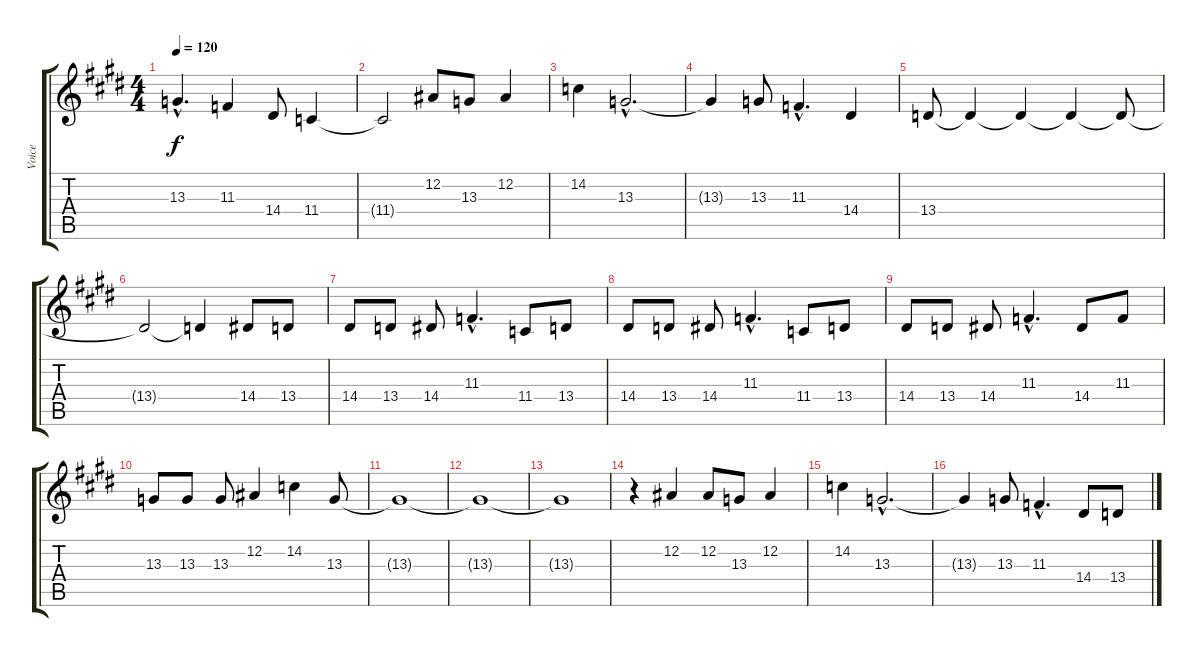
\track ("Voice" "Voice") {instrument cello}
\staff {score tabs}
\tuning (Eb4 Bb3 Gb3 Db3 Ab2 Eb2) {hide}
\ts (4 4)
\tempo 120
\clef g2
\ks e
13.3{hac}.4{d dy f} 11.3.4 14.4.8 11.4.4 |
11.4{t}.2 12.2.8 13.3.8 12.2.4 |
14.2.4 13.3{hac}.2{d} |
13.3{t}.4 13.3.8 11.3{hac}.4{d} 14.4.4 |
13.4.8 13.4{t}.4 13.4{t}.4 13.4{t}.4 13.4{t}.8 |
13.4{t}.2 13.4{t}.4 14.4.8 13.4.8 |
14.4.8 13.4.8 14.4.8 11.3{hac}.4{d} 11.4.8 13.4.8 |
14.4.8 13.4.8 14.4.8 11.3{hac}.4{d} 11.4.8 13.4.8 |
14.4.8 13.4.8 14.4.8 11.3{hac}.4{d} 14.4.8 11.3.8 |
13.3.8 13.3.8 13.3.8 12.2.4 14.2.4 13.3.8 |
13.3{t}.1 |
13.3{t}.1 |
13.3{t}.1 |
r.4 12.2.4 12.2.8 13.3.8 12.2.4 |
14.2.4 13.3{hac}.2{d} |
13.3{t}.4 13.3.8 11.3{hac}.4{d} 14.4.8 13.4.8
